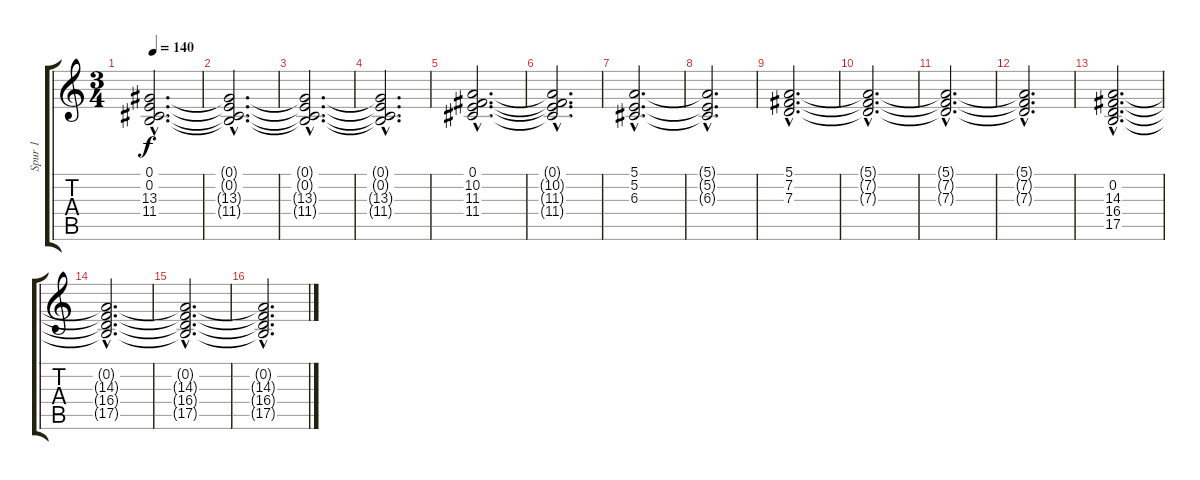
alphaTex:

\track ("Spur 1" "Spur 1") {instrument stringensemble1}
\staff {score tabs}
\tuning (E4 B3 G3 D3 A2 E2) {hide}
\ts (3 4)
\tempo 140
\clef g2
\ks c
(0.1{hac} 0.2{hac} 13.3{hac} 11.4{hac}).2{d dy f} |
(0.1{hac t} 0.2{hac t} 13.3{hac t} 11.4{hac t}).2{d} |
(0.1{hac t} 0.2{hac t} 13.3{hac t} 11.4{hac t}).2{d} |
(0.1{hac t} 0.2{hac t} 13.3{hac t} 11.4{hac t}).2{d} |
(0.1{hac} 10.2{hac} 11.3{hac} 11.4{hac}).2{d} |
(0.1{hac t} 10.2{hac t} 11.3{hac t} 11.4{hac t}).2{d} |
(5.1{hac} 5.2{hac} 6.3{hac}).2{d} |
(5.1{hac t} 5.2{hac t} 6.3{hac t}).2{d} |
(5.1{hac} 7.2{hac} 7.3{hac}).2{d} |
(5.1{hac t} 7.2{hac t} 7.3{hac t}).2{d} |
(5.1{hac t} 7.2{hac t} 7.3{hac t}).2{d} |
(5.1{hac t} 7.2{hac t} 7.3{hac t}).2{d} |
(0.2{hac} 14.3{hac} 16.4{hac} 17.5{hac}).2{d} |
(0.2{hac t} 14.3{hac t} 16.4{hac t} 17.5{hac t}).2{d} |
(0.2{hac t} 14.3{hac t} 16.4{hac t} 17.5{hac t}).2{d} |
(0.2{hac t} 14.3{hac t} 16.4{hac t} 17.5{hac t}).2{d}
